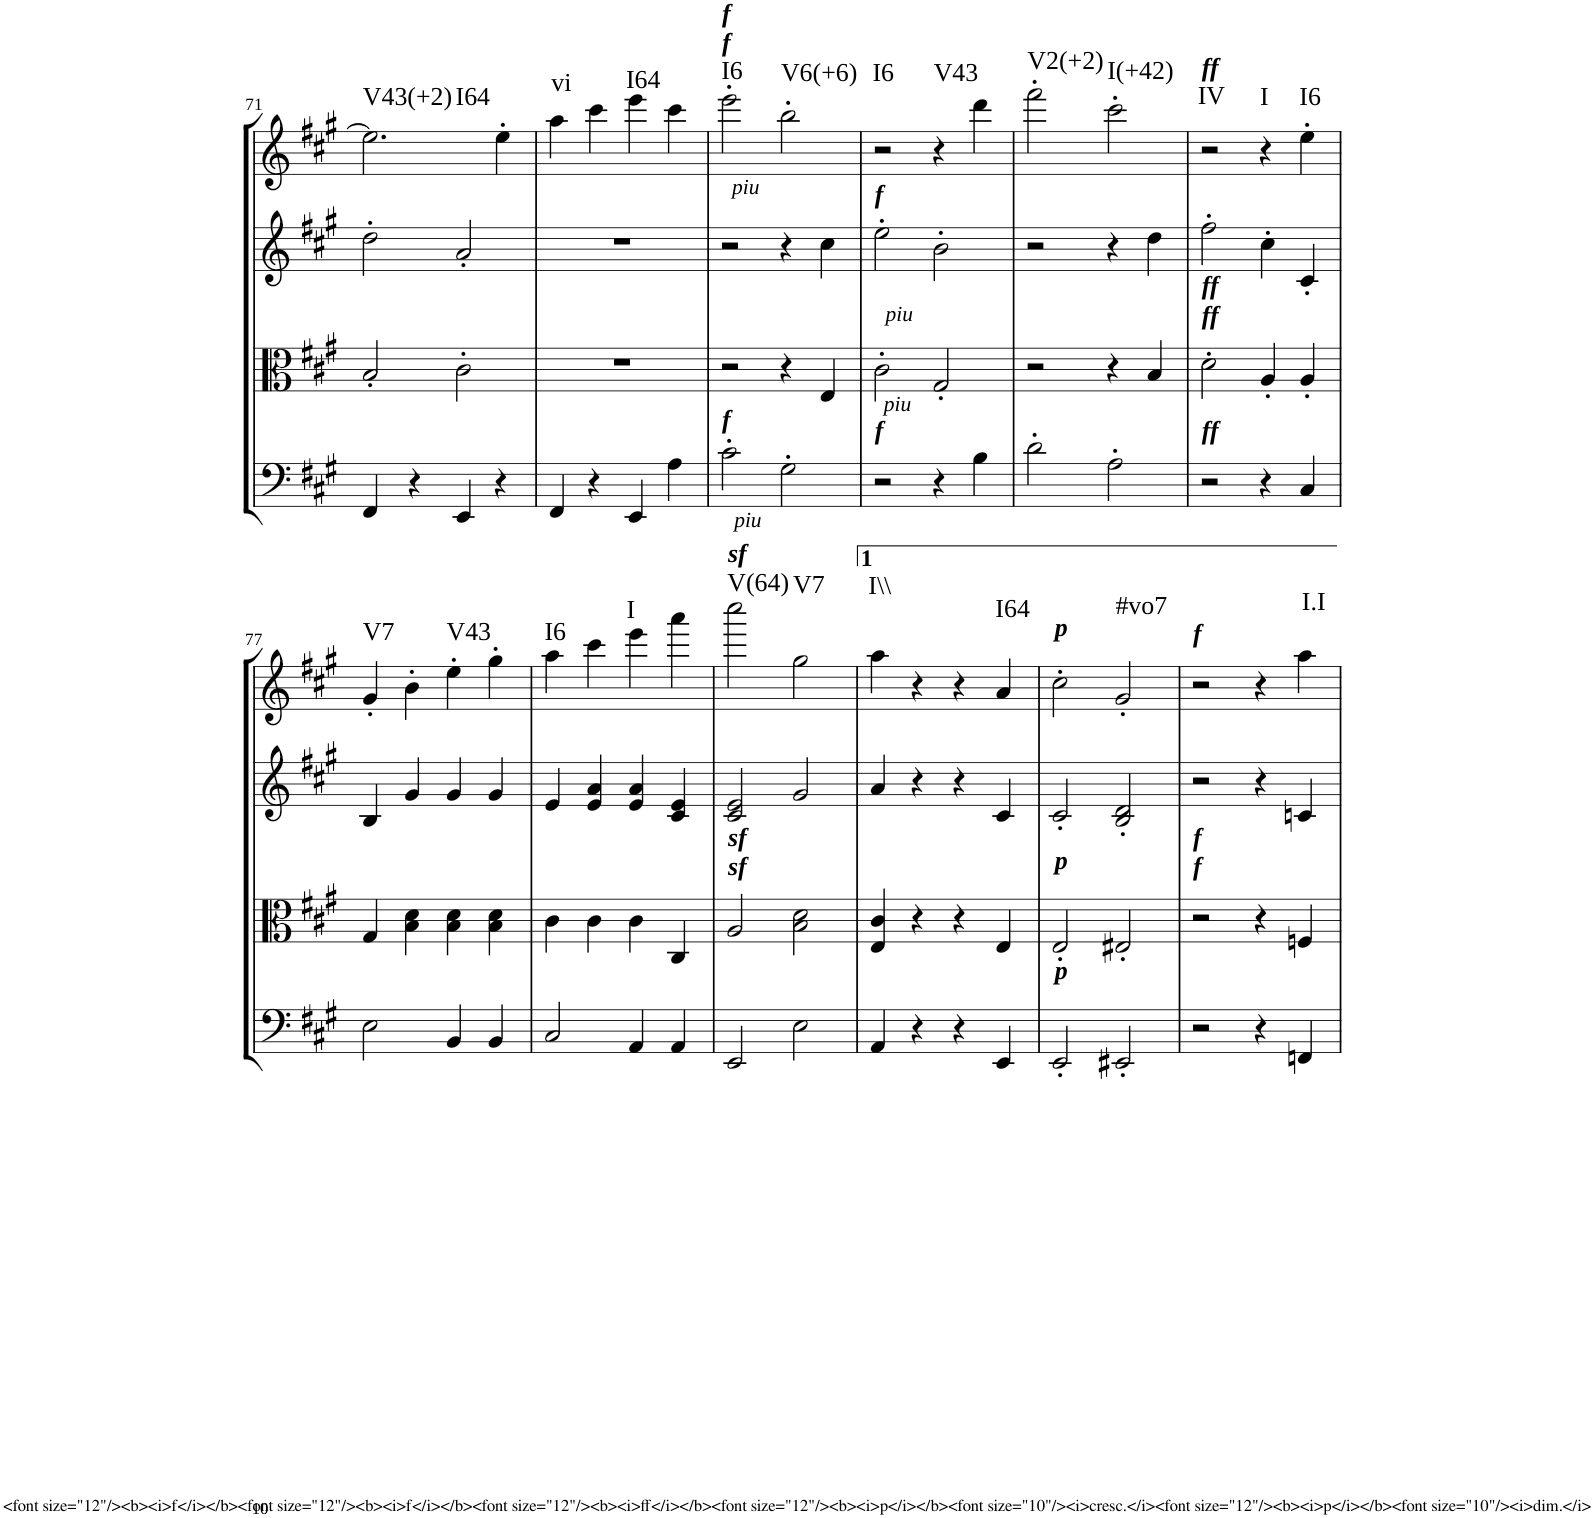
**kern	**kern	**kern	**kern	**harte
*part4	*part3	*part2	*part1	*part1
*staff4	*staff3	*staff2	*staff1	*
*I"Cello	*I"Viola	*I"2nd Violin	*I"1st Violin	*
*	*I'Vla	*I'Vln	*I'Vln	*
!!LO:PB:g=z
*clefF4	*clefC3	*clefG2	*clefG2	*
*k[f#c#g#]	*k[f#c#g#]	*k[f#c#g#]	*k[f#c#g#]	*
*A:	*A:	*A:	*A:	*
*M4/4	*M4/4	*M4/4	*M4/4	*
*met(c)	*met(c)	*met(c)	*met(c)	*
=71	=71	=71	=71	=71
!	!	!	!	!LO:H:n=1:kt=V43(+2)
!	!	!	!	!LO:H:n=2:kt=I64
4FF#/	2B'/	2dd'\	2.ee\]	N N
4r	.	.	.	.
4EE/	2c#'\	2a'/	.	.
4r	.	.	4ee'\	.
=72	=72	=72	=72	=72
!	!	!	!	!LO:H:kt=vi
4FF#/	1r	1r	4aa\	N
4r	.	.	4ccc#\	.
!	!	!	!	!LO:H:kt=I64
4EE/	.	.	4eee\	N
4A\	.	.	4ccc#\	.
=73	=73	=73	=73	=73
!	!	!	!LO:TX:a:Bi:t=f	!
!	!	!	!LO:TX:a:Bi:t=f	!
!	!	!	!LO:TX:b:i:t=piu	!
!LO:TX:a:Bi:t=f	!	!	!	!
!LO:TX:b:i:t=piu	!	!	!	!LO:H:kt=I6
2c#'\	2r	2r	2eee'\	N
!	!	!	!	!LO:H:kt=V6(+6)
2G#'\	4r	4r	2bb'\	N
.	4E/	4cc#\	.	.
=74	=74	=74	=74	=74
!	!	!LO:TX:a:Bi:t=f	!	!
!	!LO:TX:a:i:t=piu	!	!	!
!LO:TX:a:Bi:t=f	!	!	!	!
!LO:TX:a:i:t=piu	!	!	!	!LO:H:kt=I6
2r	2c#'\	2ee'\	2r	N
!	!	!	!	!LO:H:kt=V43
4r	2G#'/	2b'\	4r	N
4B\	.	.	4ddd\	.
=75	=75	=75	=75	=75
!	!	!	!	!LO:H:kt=V2(+2)
2d'\	2r	2r	2fff#'\	N
!	!	!	!	!LO:H:kt=I(+42)
2A'\	4r	4r	2ccc#'\	N
.	4B/	4dd\	.	.
=76	=76	=76	=76	=76
!	!	!	!LO:TX:a:Bi:t=ff	!
!	!LO:TX:a:Bi:t=ff	!	!	!
!	!LO:TX:a:Bi:t=ff	!	!	!
!LO:TX:a:Bi:t=ff	!	!	!	!LO:H:kt=IV
2r	2d'\	2ff#'\	2r	N
!	!	!	!	!LO:H:kt=I
4r	4A'/	4cc#'\	4r	N
!	!	!	!	!LO:H:kt=I6
4C#/	4A'/	4c#'/	4ee'\	N
!!LO:LB:g=z
=77	=77	=77	=77	=77
!	!	!	!	!LO:H:kt=V7
2E\	4G#/	4B/	4g#'/	N
.	4B\ 4d\	4g#/	4b'\	.
!	!	!	!	!LO:H:kt=V43
4BB/	4B\ 4d\	4g#/	4ee'\	N
4BB/	4B\ 4d\	4g#/	4gg#'\	.
=78	=78	=78	=78	=78
!	!	!	!	!LO:H:kt=I6
2C#/	4c#\	4e/	4aa\	N
.	4c#\	4e/ 4a/	4ccc#\	.
!	!	!	!	!LO:H:kt=I
4AA/	4c#\	4e/ 4a/	4eee\	N
4AA/	4C#/	4c#/ 4e/	4aaa\	.
=79	=79	=79	=79	=79
!	!	!	!LO:TX:a:Bi:t=sf	!
!	!LO:TX:a:Bi:t=sf	!	!	!
!	!LO:TX:a:Bi:t=sf	!	!	!LO:H:kt=V(64)
2EE/	2A/	2c#/ 2e/	2cccc#\	N
!	!	!	!	!LO:H:kt=V7
2E\	2B\ 2d\	2g#/	2gg#\	N
=80	=80	=80	=80	=80
!	!	!	!	!LO:H:kt=I\\
4AA/	4E/ 4c#/	4a/	4aa\	N
4r	4r	4r	4r	.
4r	4r	4r	4r	.
!	!	!	!	!LO:H:kt=I64
4EE/	4E/	4c#/	4a/	N
=81	=81	=81	=81	=81
!	!	!	!LO:TX:a:Bi:t=p	!
!	!LO:TX:a:Bi:t=p	!	!	!
!LO:TX:a:Bi:t=p	!	!	!	!
2EE'/	2E'/	2c#'/	2cc#'\	.
!	!	!	!	!LO:H:kt=#vo7
2EE#X'/	2E#X'/	2B/' 2d/'	2g#'/	N
=82	=82	=82	=82	=82
!	!	!	!LO:TX:a:Bi:t=f	!
!	!LO:TX:a:Bi:t=f	!	!	!
!	!LO:TX:a:Bi:t=f	!	!	!
2r	2r	2r	2r	.
4r	4r	4r	4r	.
!	!	!	!	!LO:H:kt=I.I
4FFn/	4Fn/	4cn/	4aa\	N
=	=	=	=	=
*-	*-	*-	*-	*-
